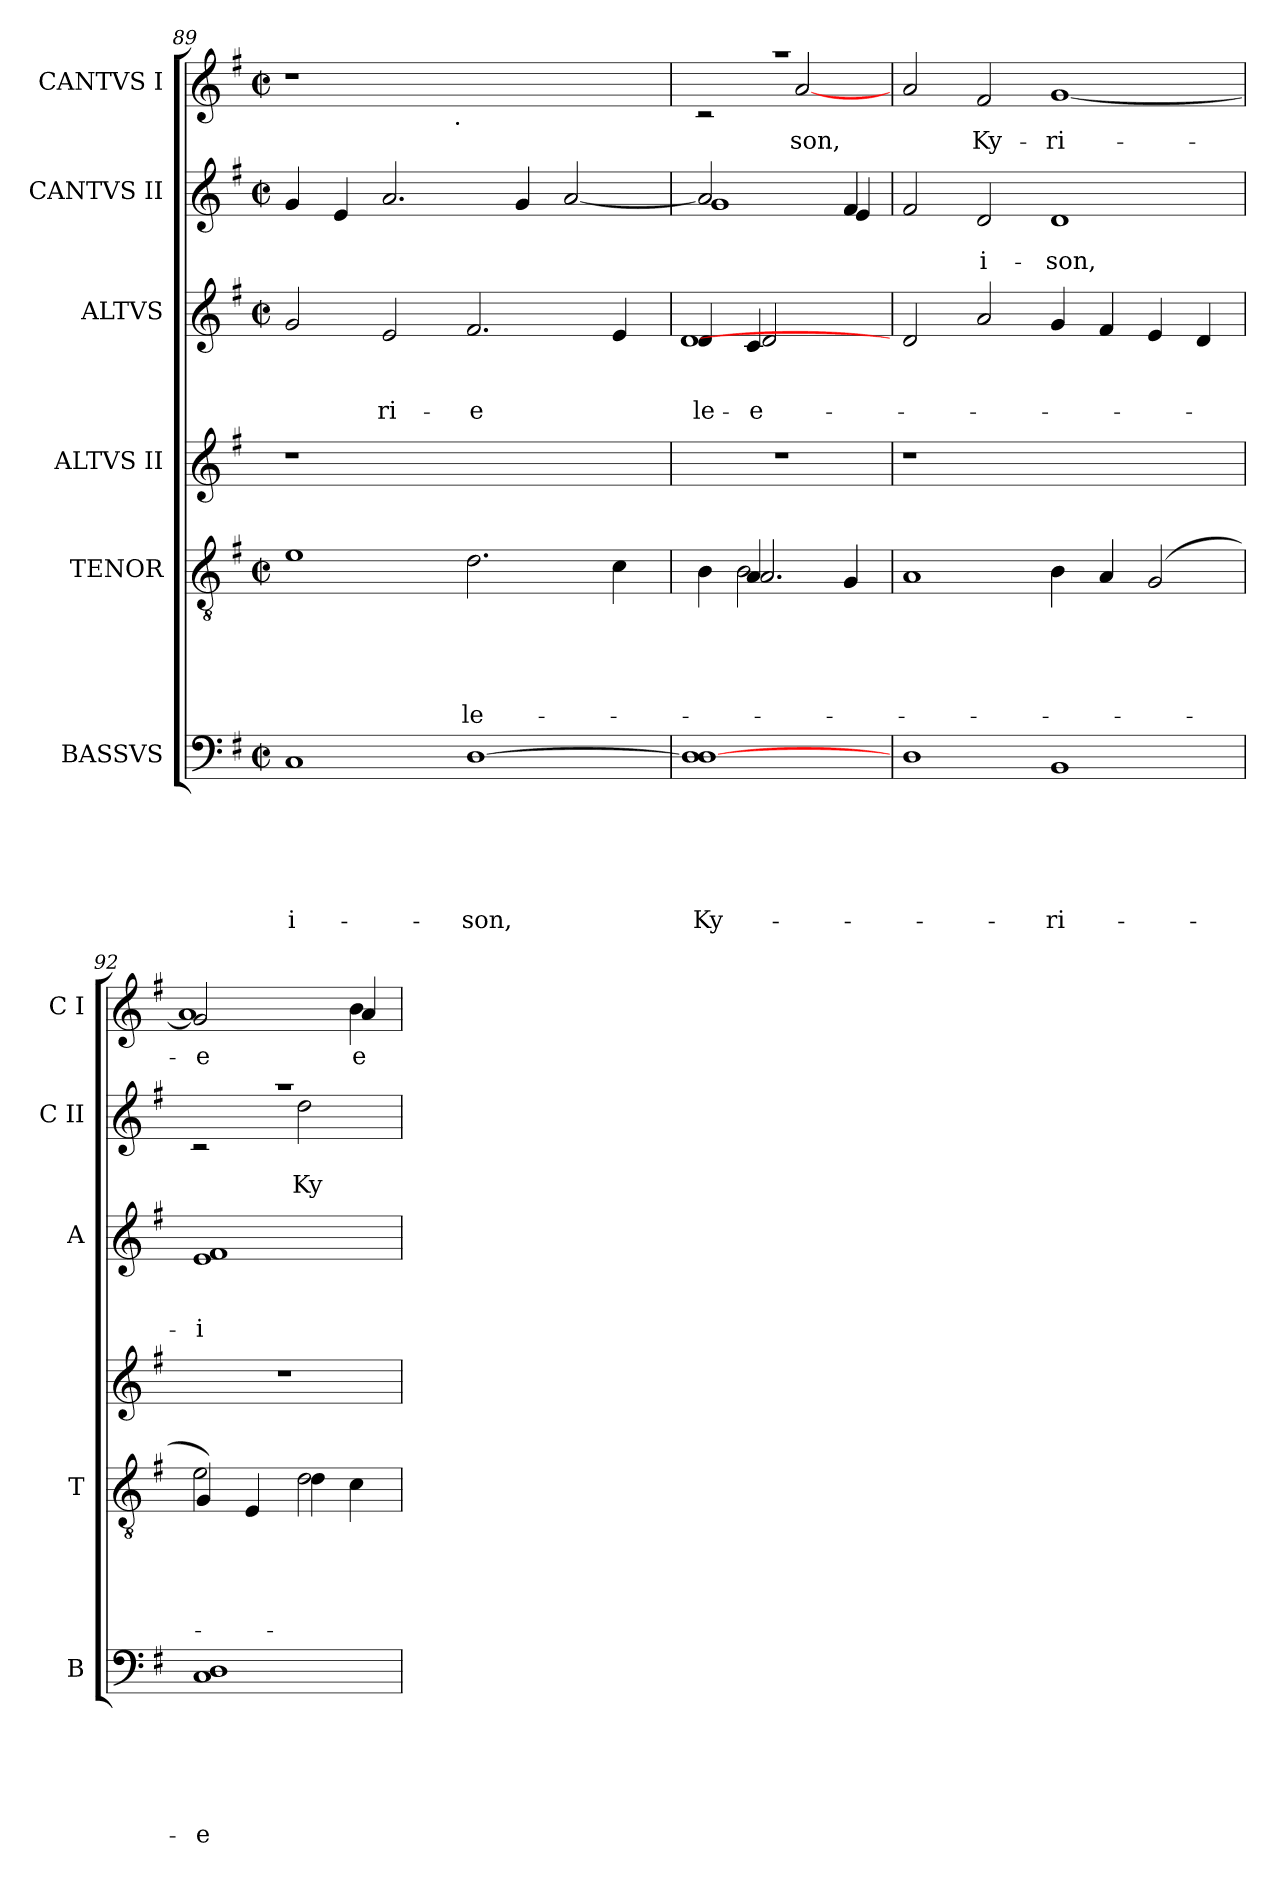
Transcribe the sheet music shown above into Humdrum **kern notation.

**kern	**text	**text	**text	**text	**text	**text	**kern	**text	**text	**text	**text	**text	**kern	**kern	**text	**text	**text	**kern	**text	**text	**kern	**text
*part6	*part6	*part6	*part6	*part6	*part6	*part6	*part5	*part5	*part5	*part5	*part5	*part5	*part4	*part3	*part3	*part3	*part3	*part2	*part2	*part2	*part1	*part1
*staff6	*staff6	*staff6	*staff6	*staff6	*staff6	*staff6	*staff5	*staff5	*staff5	*staff5	*staff5	*staff5	*staff4	*staff3	*staff3	*staff3	*staff3	*staff2	*staff2	*staff2	*staff1	*staff1
*I"BASSVS	*	*	*	*	*	*	*I"TENOR	*	*	*	*	*	*I"ALTVS II	*I"ALTVS	*	*	*	*I"CANTVS II	*	*	*I"CANTVS I	*
*I'B	*	*	*	*	*	*	*I'T	*	*	*	*	*	*	*I'A	*	*	*	*I'C II	*	*	*I'C I	*
*clefF4	*	*	*	*	*	*	*clefGv2	*	*	*	*	*	*clefG2	*clefG2	*	*	*	*clefG2	*	*	*clefG2	*
*k[f#]	*	*	*	*	*	*	*k[f#]	*	*	*	*	*	*k[f#]	*k[f#]	*	*	*	*k[f#]	*	*	*k[f#]	*
*G:	*	*	*	*	*	*	*G:	*	*	*	*	*	*G:	*G:	*	*	*	*G:	*	*	*G:	*
*M2/2	*	*	*	*	*	*	*M2/2	*	*	*	*	*	*	*M2/2	*	*	*	*M2/2	*	*	*M2/2	*
*met(c|)	*	*	*	*	*	*	*met(c|)	*	*	*	*	*	*	*met(c|)	*	*	*	*met(c|)	*	*	*met(c|)	*
=89	=89	=89	=89	=89	=89	=89	=89	=89	=89	=89	=89	=89	=89	=89	=89	=89	=89	=89	=89	=89	=89	=89
!	!	!	!	!	!	!LO:LY:b:rj	!	!	!	!	!	!	!	!	!	!	!	!	!	!	!	!
*	*	*	*	*	*	*	*	*	*	*	*	*	*	*	*	*	*	*	*	*	*^	*
1C	.	.	.	.	.	-i-	1e	.	.	.	.	.	1r	2g/	.	.	.	4g/	.	.	1r	2ryy	.
.	.	.	.	.	.	.	.	.	.	.	.	.	.	.	.	.	.	4e/	.	.	.	.	.
!	!	!	!	!	!	!	!	!	!	!	!	!	!	!	!	!	!LO:LY:b	!	!	!	!	!	!
.	.	.	.	.	.	.	.	.	.	.	.	.	.	2e/	.	.	-ri-	2.a/	.	.	.	4...ryy	.
!	!	!	!	!	!	!	!	!	!	!	!	!	!	!	!	!	!	!	!	!	!	!LO:TX:b:t=.	!
.	.	.	.	.	.	.	.	.	.	.	.	.	.	.	.	.	.	.	.	.	.	1ryy	.
!	!	!	!	!	!	!LO:LY:b	!	!	!	!	!	!LO:LY:b	!	!	!	!	!LO:LY:b	!	!	!	!	!	!
[>1D	.	.	.	.	.	-son,	2.d\	.	.	.	.	-le-	1ryy	2.f#/	.	.	-e	.	.	.	1ryy	.	.
.	.	.	.	.	.	.	.	.	.	.	.	.	.	.	.	.	.	4g/	.	.	.	.	.
.	.	.	.	.	.	.	.	.	.	.	.	.	.	.	.	.	.	[<2a/	.	.	.	.	.
.	.	.	.	.	.	.	4c\	.	.	.	.	.	.	4e/	.	.	.	.	.	.	.	.	.
.	.	.	.	.	.	.	.	.	.	.	.	.	.	.	.	.	.	.	.	.	.	32ryy	.
=90	=90	=90	=90	=90	=90	=90	=90	=90	=90	=90	=90	=90	=90	=90	=90	=90	=90	=90	=90	=90	=90	=90	=90
!	!	!	!	!	!	!LO:LY:b	!	!	!	!	!	!	!	!	!	!	!LO:LY:b	!	!	!	!	!	!
*	*	*	*	*	*	*	*^	*	*	*	*	*	*	*^	*	*	*	*^	*	*	*	*	*
*	*	*	*	*	*	*	*	*^	*	*	*	*	*	*	*	*^	*	*	*	*	*^	*	*	*	*	*
*	*	*	*	*	*	*	*	*	*	*	*	*	*	*	*	*	*	*	*	*	*	*	*	*^	*	*	*	*	*
1D] [>1D	.	.	.	.	.	Ky-	4B\	4ryy	4ryy	.	.	.	.	.	1r	4d/	4ryy	[>1d	.	.	-le-	2a/]	1g	2.ryy	2.ryy	.	.	1raa	2rc	.
!	!	!	!	!	!	!	!	!	!	!	!	!	!	!	!	!	!	!	!	!	!LO:LY:b	!	!	!	!	!	!	!	!	!
.	.	.	.	.	.	.	4A/	2B\	2.A/	.	.	.	.	.	.	4c/	2d/	.	.	.	e-	.	.	.	.	.	.	.	.	.
!	!	!	!	!	!	!	!	!	!	!	!	!	!	!	!	!	!	!	!	!	!	!	!	!	!	!	!	!	!	!LO:LY:b
.	.	.	.	.	.	.	2ryy	.	.	.	.	.	.	.	.	2ryy	.	.	.	.	.	2ryy	.	.	.	.	.	.	[>2a/	-son,
.	.	.	.	.	.	.	.	4G/	.	.	.	.	.	.	.	.	4ryy	.	.	.	.	.	.	4f#/	4e/	.	.	.	.	.
*	*	*	*	*	*	*	*	*	*	*	*	*	*	*	*	*v	*v	*v	*	*	*	*	*	*	*	*	*	*v	*v	*
*	*	*	*	*	*	*	*v	*v	*v	*	*	*	*	*	*	*	*	*	*	*v	*v	*v	*v	*	*	*	*
!!LO:PB:g=z
=91	=91	=91	=91	=91	=91	=91	=91	=91	=91	=91	=91	=91	=91	=91	=91	=91	=91	=91	=91	=91	=91	=91
1D	.	.	.	.	.	.	1A	.	.	.	.	.	1r	2d/	.	.	.	2f#/	.	.	2a/	.
!	!	!	!	!	!	!	!	!	!	!	!	!	!	!	!	!	!	!	!	!LO:LY:b	!	!LO:LY:b
.	.	.	.	.	.	.	.	.	.	.	.	.	.	2a/	.	.	.	2d/	.	-i-	2f#/	Ky-
!	!	!	!	!	!	!LO:LY:b	!	!	!	!	!	!	!	!	!	!	!	!	!	!LO:LY:b	!	!LO:LY:b:rj
1BB	.	.	.	.	.	-ri-	4B\	.	.	.	.	.	1ryy	4g/	.	.	.	1d	.	-son,	[<1g	-ri-
.	.	.	.	.	.	.	4A/	.	.	.	.	.	.	4f#/	.	.	.	.	.	.	.	.
.	.	.	.	.	.	.	(<2G/	.	.	.	.	.	.	4e/	.	.	.	.	.	.	.	.
.	.	.	.	.	.	.	.	.	.	.	.	.	.	4d/	.	.	.	.	.	.	.	.
=92	=92	=92	=92	=92	=92	=92	=92	=92	=92	=92	=92	=92	=92	=92	=92	=92	=92	=92	=92	=92	=92	=92
!	!	!	!	!	!	!LO:LY:b:rj	!	!	!	!	!	!	!	!	!	!	!LO:LY:b:rj	!	!	!	!	!LO:LY:b:rj
*	*	*	*	*	*	*	*^	*	*	*	*	*	*	*	*	*	*	*^	*	*	*^	*
*	*	*	*	*	*	*	*	*	*	*	*	*	*	*	*	*	*	*	*	*	*	*	*	*^	*
*	*	*	*	*	*	*	*	*	*	*	*	*	*	*	*	*	*	*	*	*	*	*	*	*	*^	*
1C 1D	.	.	.	.	.	e-	2e\	4G/)	.	.	.	.	.	1r	1e 1f#	.	.	-i-	1raa	2rc	.	.	2g/]	1a	2.ryy	2.ryy	-e
.	.	.	.	.	.	.	.	4E/	.	.	.	.	.	.	.	.	.	.	.	.	.	.	.	.	.	.	.
!	!	!	!	!	!	!	!	!	!	!	!	!	!	!	!	!	!	!	!	!	!	!LO:LY:b	!	!	!	!	!
.	.	.	.	.	.	.	2d\	4d\	.	.	.	.	.	.	.	.	.	.	.	2dd\	.	Ky-	2ryy	.	.	.	.
!	!	!	!	!	!	!	!	!	!	!	!	!	!	!	!	!	!	!	!	!	!	!	!	!	!	!	!LO:LY:b
.	.	.	.	.	.	.	.	4c\	.	.	.	.	.	.	.	.	.	.	.	.	.	.	.	.	4b\	4a/	e-
*	*	*	*	*	*	*	*	*	*	*	*	*	*	*	*	*	*	*	*v	*v	*	*	*	*	*	*	*
*	*	*	*	*	*	*	*v	*v	*	*	*	*	*	*	*	*	*	*	*	*	*	*v	*v	*v	*v	*
=	=	=	=	=	=	=	=	=	=	=	=	=	=	=	=	=	=	=	=	=	=	=
*-	*-	*-	*-	*-	*-	*-	*-	*-	*-	*-	*-	*-	*-	*-	*-	*-	*-	*-	*-	*-	*-	*-
